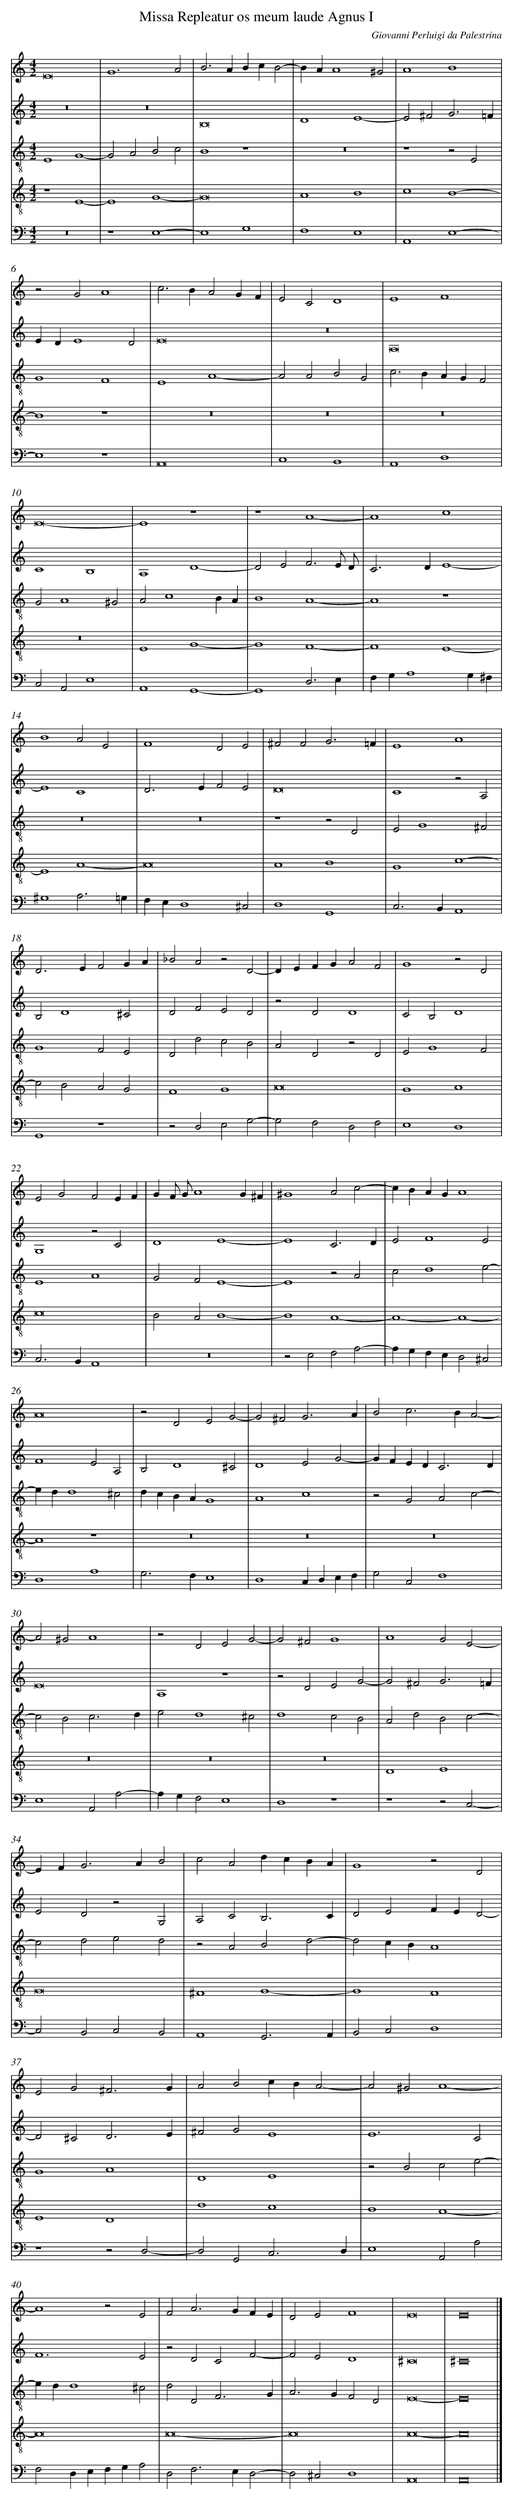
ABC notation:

X:1
T: Missa Repleatur os meum laude Agnus I
C: Giovanni Perluigi da Palestrina
L: 1/4
M: 4/2
V: 1 clef=treble
V: 2 clef=treble
V: 3 clef=treble-8
V: 4 clef=treble-8
V: 5 clef=bass
K: C
[V:1] E8 |
[V:2] z8 |
[V:3] E4G4- |
[V:4] z4E4- |
[V:5] z8 |
[V:1] G6A2 |
[V:2] z8 |
[V:3] G2A2B2c2 |
[V:4] E4G4- |
[V:5] z4E,4- |
[V:1] B2>A2BcB2- |
[V:2] B,8 |
[V:3] B4z4 |
[V:4] G8 |
[V:5] E,4G,4 |
[V:1] BAA4^G2 |
[V:2] D4E4- |
[V:3] z8 |
[V:4] A4B4 |
[V:5] F,4E,4 |
[V:1] A4B4 |
[V:2] E2^F2G3=F |
[V:3] z4z2E2 |
[V:4] c4B4- |
[V:5] A,,4E,4- |
[V:1] z2G2A4 |
[V:2] EDE4D2 |
[V:3] G4F4 |
[V:4] B4z4 |
[V:5] E,4z4 |
[V:1] c2>B2A2GF |
[V:2] E8 |
[V:3] E4A4- |
[V:4] z8 |
[V:5] A,,8 |
[V:1] E2C2D4 |
[V:2] z8 |
[V:3] A2A2B2G2 |
[V:4] z8 |
[V:5] C,4B,,4 |
[V:1] E4F4 |
[V:2] A,8 |
[V:3] c2>B2AGF2 |
[V:4] z8 |
[V:5] A,,4D,4 |
[V:1] E8- |
[V:2] C4B,4 |
[V:3] G2A4^G2 |
[V:4] z8 |
[V:5] C,2A,,2E,4 |
[V:1] E4z4 |
[V:2] A,4D4- |
[V:3] A2c4BA |
[V:4] E4G4- |
[V:5] A,,4G,,4- |
[V:1] z4A4- |
[V:2] D2E2F3E/ D/ |
[V:3] B4A4- |
[V:4] G4F4- |
[V:5] G,,4D,3E, |
[V:1] A4c4 |
[V:2] C2>D2E4- |
[V:3] A4z4 |
[V:4] F4E4- |
[V:5] F,G,A,4G,^F, |
[V:1] B4A2E2 |
[V:2] E4C4 |
[V:3] z8 |
[V:4] E4A4- |
[V:5] ^G,4A,3=G, |
[V:1] F4D2E2 |
[V:2] D2>E2F2E2 |
[V:3] z8 |
[V:4] A8 |
[V:5] F,E,D,4^C,2 |
[V:1] ^F2F2G3=F |
[V:2] D8 |
[V:3] z4z2D2 |
[V:4] A4B4 |
[V:5] D,4G,,4 |
[V:1] E4A4 |
[V:2] C4z2A,2 |
[V:3] E2G4^F2 |
[V:4] G4c4- |
[V:5] C,2>B,,2A,,4 |
[V:1] D2>E2F2GA |
[V:2] B,2D4^C2 |
[V:3] G4F2E2 |
[V:4] c2B2A2G2 |
[V:5] G,,4z4 |
[V:1] _B2A2z2D2- |
[V:2] D2F2E2D2 |
[V:3] D2d2c2B2 |
[V:4] F4G4 |
[V:5] z2D,2E,2G,2- |
[V:1] DEFGA2F2 |
[V:2] z2D2D4 |
[V:3] A2D2z2D2 |
[V:4] A8 |
[V:5] G,2F,2D,2F,2 |
[V:1] G4z2D2 |
[V:2] C2B,2D4 |
[V:3] E2G4F2 |
[V:4] G4A4 |
[V:5] E,4D,4 |
[V:1] E2G2F2EF |
[V:2] G,4z2C2 |
[V:3] E4A4 |
[V:4] c8 |
[V:5] C,2>B,,2A,,4 |
[V:1] GF/ G/A4G^F |
[V:2] D4E4- |
[V:3] G2F2E4- |
[V:4] B2A2B4- |
[V:5] z8 |
[V:1] ^G4A2c2- |
[V:2] E4C3D |
[V:3] E4z2A2 |
[V:4] B4A4- |
[V:5] z2E,2F,2A,2- |
[V:1] cBAGA4 |
[V:2] E2F4E2 |
[V:3] c2d4e2- |
[V:4] A4-A4- |
[V:5] A,G,F,E,D,2^C,2 |
[V:1] A8 |
[V:2] F4E2A,2 |
[V:3] edd4^c2 |
[V:4] A4z4 |
[V:5] D,4A,4 |
[V:1] z2D2E2G2- |
[V:2] B,2D4^C2 |
[V:3] dcBAG4 |
[V:4] z8 |
[V:5] G,2>F,2E,4 |
[V:1] G2^F2G3A |
[V:2] D4E2G2- |
[V:3] A4c4 |
[V:4] z8 |
[V:5] D,4C,D,E,F, |
[V:1] B2c2>B2A2- |
[V:2] GFED2<C2D |
[V:3] z2G2A2c2- |
[V:4] z8 |
[V:5] G,2C,2F,4 |
[V:1] A2^G2A4 |
[V:2] E8 |
[V:3] c2B2c3d |
[V:4] z8 |
[V:5] E,4A,,2A,2- |
[V:1] z2D2E2G2- |
[V:2] A,4z4 |
[V:3] e2d4^c2 |
[V:4] z8 |
[V:5] A,G,F,2E,4 |
[V:1] G2^F2G4 |
[V:2] z2D2E2G2- |
[V:3] d4c2B2 |
[V:4] z8 |
[V:5] D,4z4 |
[V:1] A4G2E2- |
[V:2] G2^F2G3=F |
[V:3] A2d2B2c2- |
[V:4] D4E4 |
[V:5] z4z2C,2- |
[V:1] EF2<G2AB2 |
[V:2] E2D2z2G,2 |
[V:3] c2d2e2d2 |
[V:4] G8 |
[V:5] C,2B,,2C,2B,,2 |
[V:1] c2A2dcBA |
[V:2] A,2C2B,3C |
[V:3] z2A2B2d2- |
[V:4] ^F4G4- |
[V:5] A,,4G,,3A,, |
[V:1] G4z2D2 |
[V:2] D2E2FED2- |
[V:3] d2cBA4 |
[V:4] G4F4 |
[V:5] B,,2C,2D,4 |
[V:1] E2G2^F3G |
[V:2] D2^C2D3E |
[V:3] G4A4 |
[V:4] E4D4 |
[V:5] z4z2D,2- |
[V:1] A2B2cBA2- |
[V:2] ^F2G2E4 |
[V:3] D4E4 |
[V:4] d4c4 |
[V:5] D,2G,,2C,3D, |
[V:1] A2^G2A4- |
[V:2] E6C2 |
[V:3] z2B2c2e2- |
[V:4] B4A4- |
[V:5] E,4A,,2A,2 |
[V:1] A4z2E2 |
[V:2] F6E2 |
[V:3] edd4^c2 |
[V:4] A8 |
[V:5] F,2D,E,F,G,A,2 |
[V:1] F2A2>G2FE |
[V:2] z2D2C2F2- |
[V:3] d2D2F3G |
[V:4] A8- |
[V:5] D,2F,2>E,2D,2- |
[V:1] D2E2F4 |
[V:2] F2E2D4 |
[V:3] A2>G2F2D2 |
[V:4] A8 |
[V:5] D,2^C,2D,4 |
[V:1] E8 |
[V:2] ^C8 |
[V:3] E8- |
[V:4] A8- |
[V:5] A,,8 |
[V:1] E8 |]
[V:2] ^C8 |]
[V:3] E8 |]
[V:4] A8 |]
[V:5] A,,8 |]
